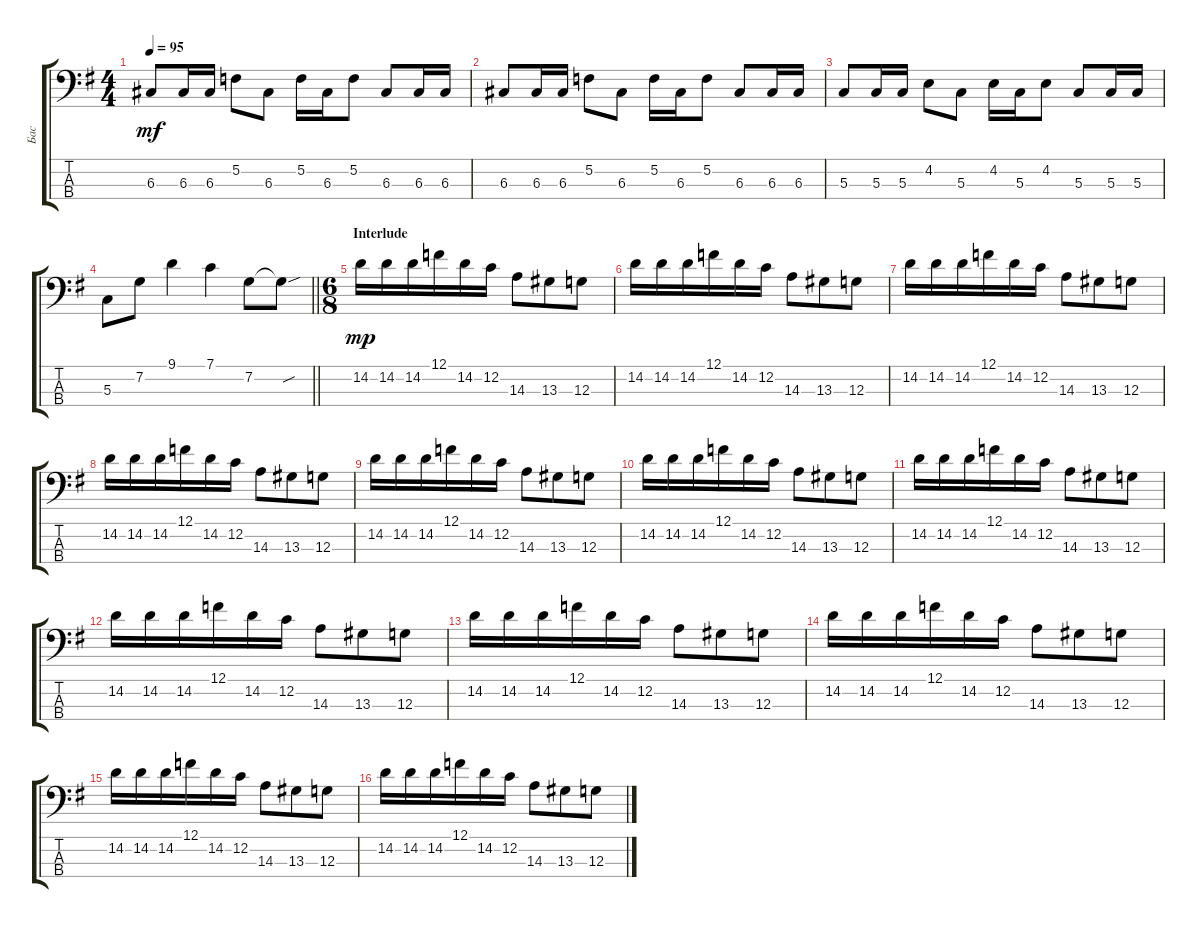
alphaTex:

\track ("Бас" "Бас") {instrument electricbassfinger}
\staff {score tabs}
\tuning (F2 C2 G1 D1) {hide}
\ts (4 4)
\tempo 95
\clef f4
\ks eminor
6.3.8{dy mf} 6.3.16 6.3.16 5.2.8 6.3.8 5.2.16 6.3.16 5.2.8 6.3.8 6.3.16 6.3.16 |
6.3.8 6.3.16 6.3.16 5.2.8 6.3.8 5.2.16 6.3.16 5.2.8 6.3.8 6.3.16 6.3.16 |
5.3.8 5.3.16 5.3.16 4.2.8 5.3.8 4.2.16 5.3.16 4.2.8 5.3.8 5.3.16 5.3.16 |
\barLineRight lightlight
5.3.8 7.2.8 9.1.4 7.1.4 7.2.8 7.2{sou t}.8 |
\ts (6 8)
\section ("" "Interlude")
14.2.16{dy mp} 14.2.16 14.2.16 12.1.16 14.2.16 12.2.16 14.3.8 13.3.8 12.3.8 |
14.2.16 14.2.16 14.2.16 12.1.16 14.2.16 12.2.16 14.3.8 13.3.8 12.3.8 |
14.2.16 14.2.16 14.2.16 12.1.16 14.2.16 12.2.16 14.3.8 13.3.8 12.3.8 |
14.2.16 14.2.16 14.2.16 12.1.16 14.2.16 12.2.16 14.3.8 13.3.8 12.3.8 |
14.2.16 14.2.16 14.2.16 12.1.16 14.2.16 12.2.16 14.3.8 13.3.8 12.3.8 |
14.2.16 14.2.16 14.2.16 12.1.16 14.2.16 12.2.16 14.3.8 13.3.8 12.3.8 |
14.2.16 14.2.16 14.2.16 12.1.16 14.2.16 12.2.16 14.3.8 13.3.8 12.3.8 |
14.2.16 14.2.16 14.2.16 12.1.16 14.2.16 12.2.16 14.3.8 13.3.8 12.3.8 |
14.2.16 14.2.16 14.2.16 12.1.16 14.2.16 12.2.16 14.3.8 13.3.8 12.3.8 |
14.2.16 14.2.16 14.2.16 12.1.16 14.2.16 12.2.16 14.3.8 13.3.8 12.3.8 |
14.2.16 14.2.16 14.2.16 12.1.16 14.2.16 12.2.16 14.3.8 13.3.8 12.3.8 |
14.2.16 14.2.16 14.2.16 12.1.16 14.2.16 12.2.16 14.3.8 13.3.8 12.3.8
